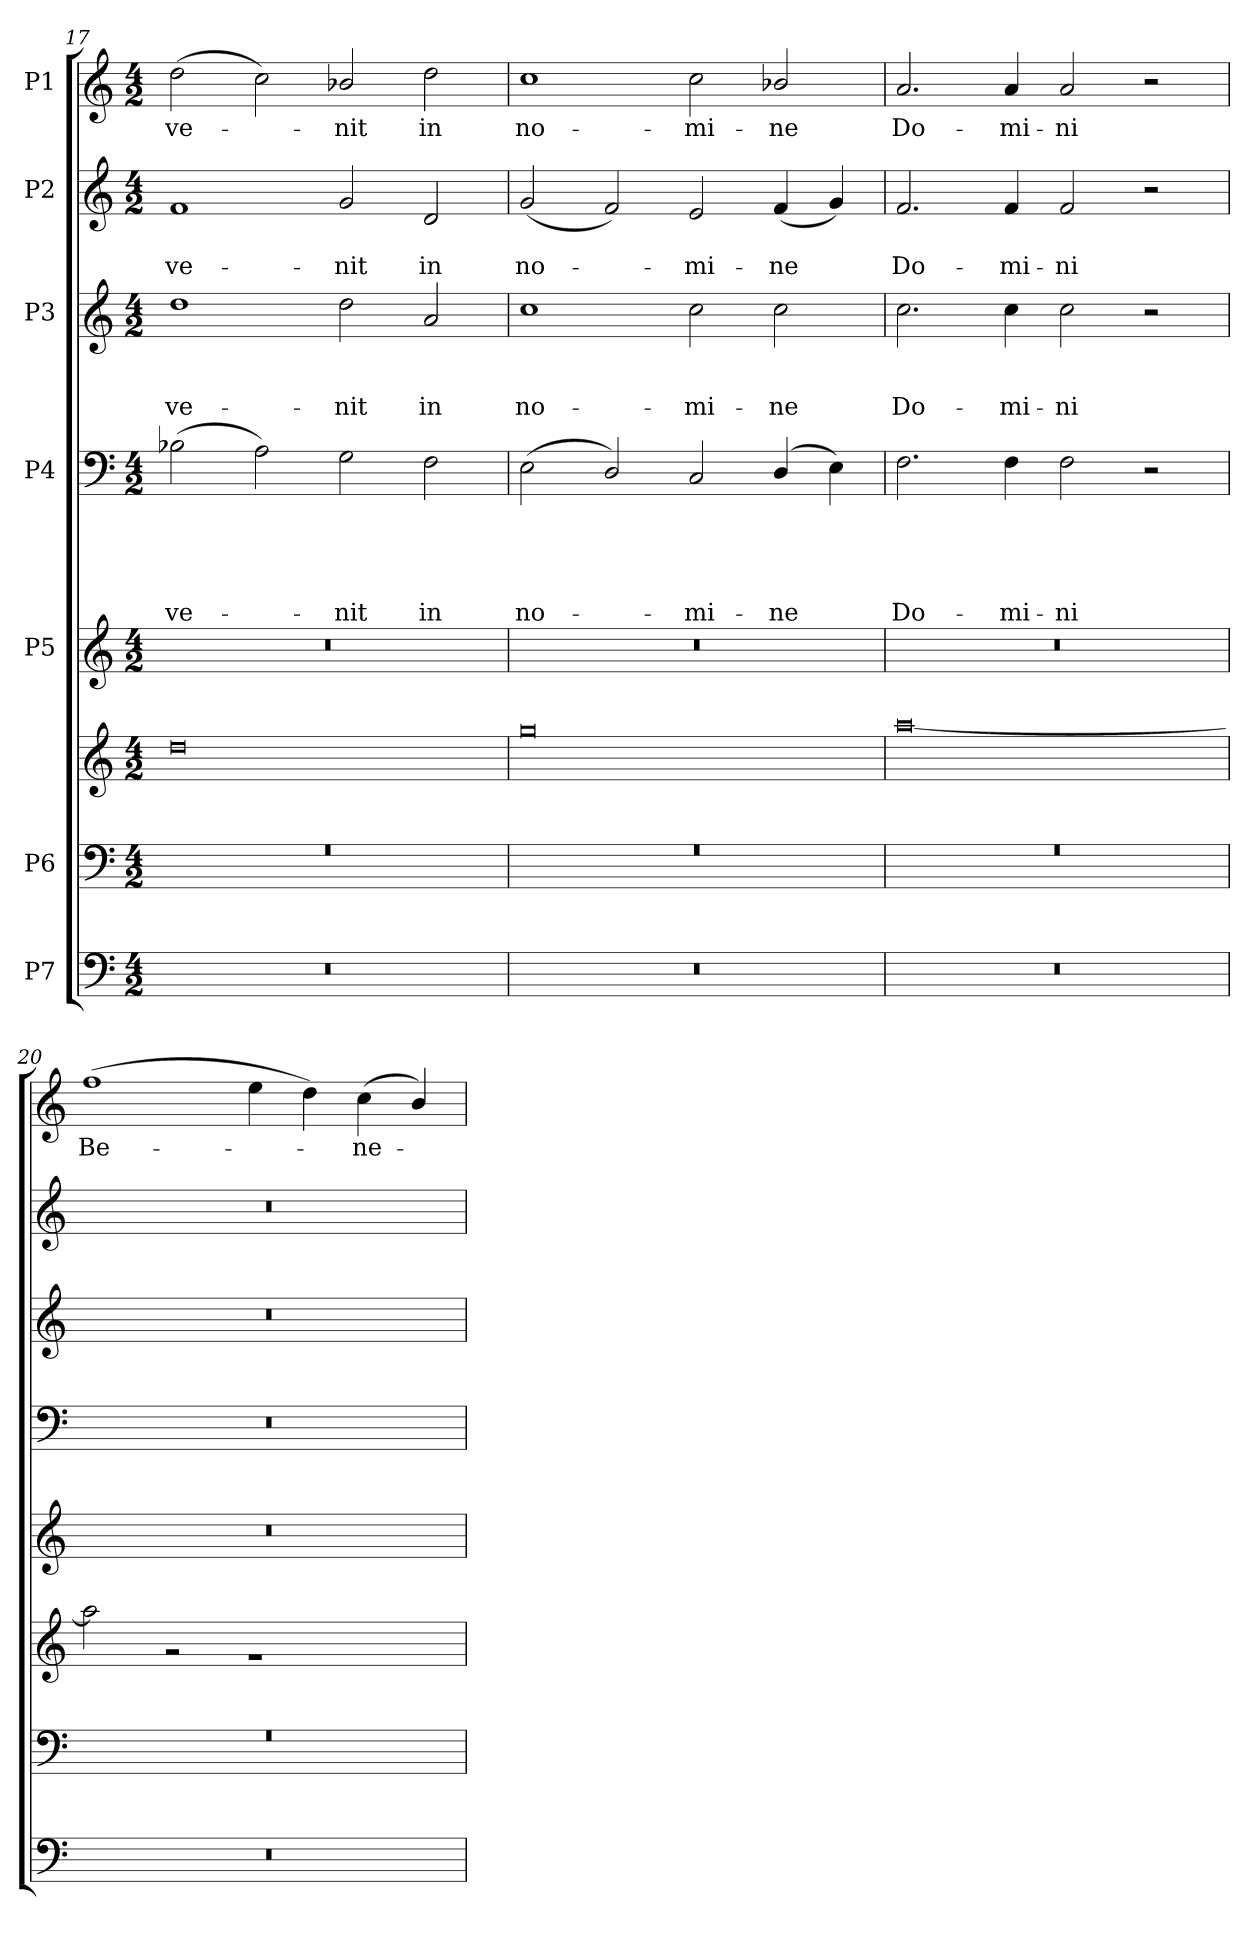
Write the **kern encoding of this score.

**kern	**kern	**kern	**kern	**kern	**text	**text	**text	**text	**text	**kern	**text	**text	**text	**kern	**text	**text	**kern	**text
*part7	*part6	*part6	*part5	*part4	*part4	*part4	*part4	*part4	*part4	*part3	*part3	*part3	*part3	*part2	*part2	*part2	*part1	*part1
*staff8	*staff7	*staff6	*staff5	*staff4	*staff4	*staff4	*staff4	*staff4	*staff4	*staff3	*staff3	*staff3	*staff3	*staff2	*staff2	*staff2	*staff1	*staff1
*I"P7	*I"P6	*	*I"P5	*I"P4	*	*	*	*	*	*I"P3	*	*	*	*I"P2	*	*	*I"P1	*
*clefF4	*clefF4	*clefG2	*clefG2	*clefF4	*	*	*	*	*	*clefG2	*	*	*	*clefG2	*	*	*clefG2	*
*	*	*	*	*	*	*	*	*	*	*ITrd7c12	*	*	*	*	*	*	*	*
*k[]	*k[]	*k[]	*k[]	*k[]	*	*	*	*	*	*k[]	*	*	*	*k[]	*	*	*k[]	*
*C:	*C:	*C:	*C:	*C:	*	*	*	*	*	*C:	*	*	*	*C:	*	*	*C:	*
*M4/2	*M4/2	*M4/2	*M4/2	*M4/2	*	*	*	*	*	*M4/2	*	*	*	*M4/2	*	*	*M4/2	*
=17	=17	=17	=17	=17	=17	=17	=17	=17	=17	=17	=17	=17	=17	=17	=17	=17	=17	=17
!LO:N:vis=1	!LO:N:vis=1	!	!	!	!	!	!	!	!LO:LY:b	!	!	!	!LO:LY:b	!	!	!LO:LY:b	!	!LO:LY:b
*	*^	*^	*	*	*	*	*	*	*	*	*	*	*	*	*	*	*	*
0r	0r	0ryy	0ryy	0dd	0r	(>2B-X\	.	.	.	.	ve-	1d	.	.	ve-	1f	.	ve-	(>2dd\	ve-
.	.	.	.	.	.	2A\)	.	.	.	.	.	.	.	.	.	.	.	.	2cc\)	.
!	!	!	!	!	!	!	!	!	!	!	!LO:LY:b	!	!	!	!LO:LY:b	!	!	!LO:LY:b	!	!LO:LY:b
.	.	.	.	.	.	2G\	.	.	.	.	-nit	2d\	.	.	-nit	2g/	.	-nit	2b-X/	-nit
!	!	!	!	!	!	!	!	!	!	!	!LO:LY:b	!	!	!	!LO:LY:b	!	!	!LO:LY:b	!	!LO:LY:b
.	.	.	.	.	.	2F\	.	.	.	.	in	2A/	.	.	in	2d/	.	in	2dd\	in
=18	=18	=18	=18	=18	=18	=18	=18	=18	=18	=18	=18	=18	=18	=18	=18	=18	=18	=18	=18	=18
!LO:N:vis=1	!LO:N:vis=1	!	!	!	!	!	!	!	!	!	!LO:LY:b	!	!	!	!LO:LY:b	!	!	!LO:LY:b	!	!LO:LY:b
0r	0r	0ryy	0ryy	0gg	0r	(>2E\	.	.	.	.	no-	1c	.	.	no-	(<2g/	.	no-	1cc	no-
.	.	.	.	.	.	2D/)	.	.	.	.	.	.	.	.	.	2f/)	.	.	.	.
!	!	!	!	!	!	!	!	!	!	!	!LO:LY:b	!	!	!	!LO:LY:b	!	!	!LO:LY:b	!	!LO:LY:b
.	.	.	.	.	.	2C/	.	.	.	.	-mi-	2c\	.	.	-mi-	2e/	.	-mi-	2cc\	-mi-
!	!	!	!	!	!	!	!	!	!	!	!LO:LY:b	!	!	!	!LO:LY:b	!	!	!LO:LY:b	!	!LO:LY:b
.	.	.	.	.	.	(<4D/	.	.	.	.	-ne	2c\	.	.	-ne	(<4f/	.	-ne	2b-X/	-ne
.	.	.	.	.	.	4E\)	.	.	.	.	.	.	.	.	.	4g/)	.	.	.	.
=19	=19	=19	=19	=19	=19	=19	=19	=19	=19	=19	=19	=19	=19	=19	=19	=19	=19	=19	=19	=19
!LO:N:vis=1	!LO:N:vis=1	!	!	!	!	!	!	!	!	!	!LO:LY:b	!	!	!	!LO:LY:b	!	!	!LO:LY:b	!	!LO:LY:b
0r	0r	0ryy	0ryy	[>0aa	0r	2.F\	.	.	.	.	Do-	2.c\	.	.	Do-	2.f/	.	Do-	2.a/	Do-
!	!	!	!	!	!	!	!	!	!	!	!LO:LY:b	!	!	!	!LO:LY:b	!	!	!LO:LY:b	!	!LO:LY:b
.	.	.	.	.	.	4F\	.	.	.	.	-mi-	4c\	.	.	-mi-	4f/	.	-mi-	4a/	-mi-
!	!	!	!	!	!	!	!	!	!	!	!LO:LY:b	!	!	!	!LO:LY:b	!	!	!LO:LY:b	!	!LO:LY:b
.	.	.	.	.	.	2F\	.	.	.	.	-ni	2c\	.	.	-ni	2f/	.	-ni	2a/	-ni
.	.	.	.	.	.	2r	.	.	.	.	.	2r	.	.	.	2r	.	.	2r	.
!!LO:PB:g=z
=20	=20	=20	=20	=20	=20	=20	=20	=20	=20	=20	=20	=20	=20	=20	=20	=20	=20	=20	=20	=20
!LO:N:vis=1	!LO:N:vis=1	!	!	!	!	!LO:N:vis=1	!	!	!	!	!	!LO:N:vis=1	!	!	!	!LO:N:vis=1	!	!	!	!LO:LY:b
0r	0r	0ryy	0ryy	2aa\]	0r	0r	.	.	.	.	.	0r	.	.	.	0r	.	.	(>1ff	Be-
.	.	.	.	2r	.	.	.	.	.	.	.	.	.	.	.	.	.	.	.	.
.	.	.	.	1r	.	.	.	.	.	.	.	.	.	.	.	.	.	.	4ee\	.
.	.	.	.	.	.	.	.	.	.	.	.	.	.	.	.	.	.	.	4dd\)	.
!	!	!	!	!	!	!	!	!	!	!	!	!	!	!	!	!	!	!	!	!LO:LY:b
.	.	.	.	.	.	.	.	.	.	.	.	.	.	.	.	.	.	.	(>4cc\	-ne-
.	.	.	.	.	.	.	.	.	.	.	.	.	.	.	.	.	.	.	4b/)	.
*	*v	*v	*	*	*	*	*	*	*	*	*	*	*	*	*	*	*	*	*	*
*	*	*v	*v	*	*	*	*	*	*	*	*	*	*	*	*	*	*	*	*
=	=	=	=	=	=	=	=	=	=	=	=	=	=	=	=	=	=	=
*-	*-	*-	*-	*-	*-	*-	*-	*-	*-	*-	*-	*-	*-	*-	*-	*-	*-	*-
